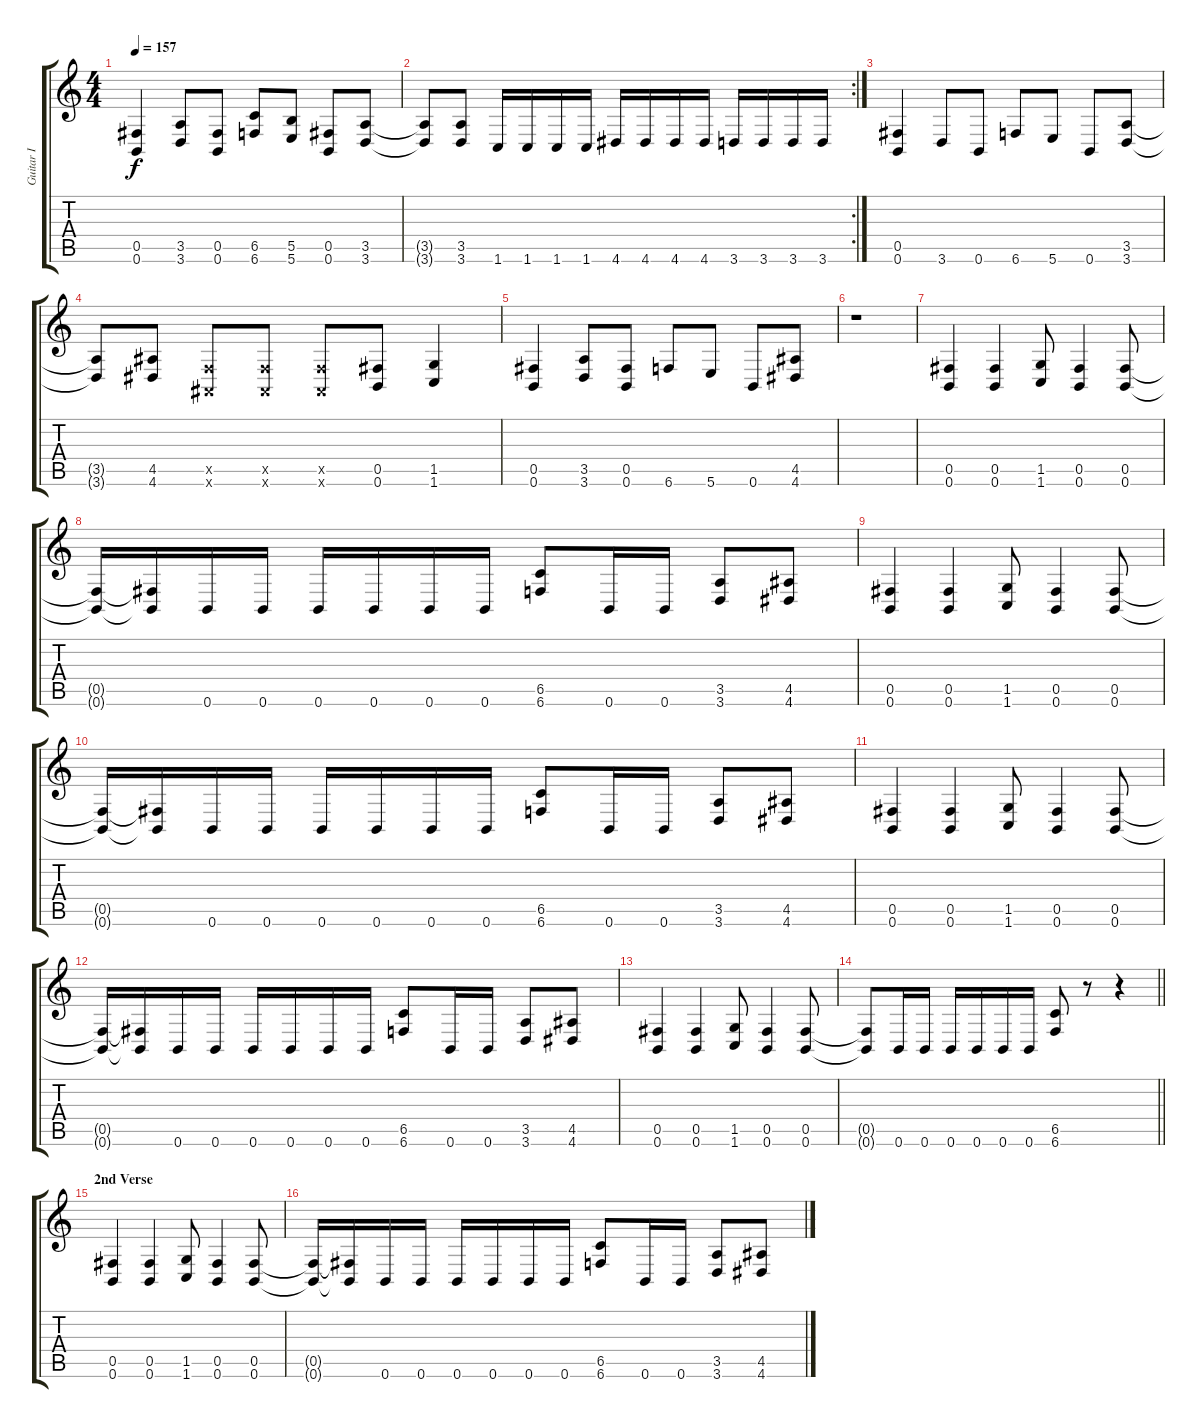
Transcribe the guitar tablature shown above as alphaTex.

\track ("Guitar I" "Guitar I") {instrument distortionguitar}
\staff {score tabs}
\tuning (Db4 Ab3 E3 B2 Gb2 B1) {hide}
\ts (4 4)
\tempo 157
\clef g2
\ks c
(0.5 0.6).4{dy f} (3.5 3.6).8 (0.5 0.6).8 (6.5 6.6).8 (5.5 5.6).8 (0.5 0.6).8 (3.5 3.6).8 |
\rc 2
(3.5{t} 3.6{t}).8 (3.5 3.6).8 1.6.16 1.6.16 1.6.16 1.6.16 4.6.16 4.6.16 4.6.16 4.6.16 3.6.16 3.6.16 3.6.16 3.6.16 |
(0.5 0.6).4 3.6.8 0.6.8 6.6.8 5.6.8 0.6.8 (3.5 3.6).8 |
(3.5{t} 3.6{t}).8 (4.5 4.6).8 (-1.5{x} -1.6{x}).8 (-1.5{x} -1.6{x}).8 (-1.5{x} -1.6{x}).8 (0.5 0.6).8 (1.5 1.6).4 |
(0.5 0.6).4 (3.5 3.6).8 (0.5 0.6).8 6.6.8 5.6.8 0.6.8 (4.5 4.6).8 |
r.1 |
(0.5 0.6).4 (0.5 0.6).4 (1.5 1.6).8 (0.5 0.6).4 (0.5 0.6).8 |
(0.5{t} 0.6{t}).16 (0.5{t} 0.6{t}).16 0.6.16 0.6.16 0.6.16 0.6.16 0.6.16 0.6.16 (6.5 6.6).8 0.6.16 0.6.16 (3.5 3.6).8 (4.5 4.6).8 |
(0.5 0.6).4 (0.5 0.6).4 (1.5 1.6).8 (0.5 0.6).4 (0.5 0.6).8 |
(0.5{t} 0.6{t}).16 (0.5{t} 0.6{t}).16 0.6.16 0.6.16 0.6.16 0.6.16 0.6.16 0.6.16 (6.5 6.6).8 0.6.16 0.6.16 (3.5 3.6).8 (4.5 4.6).8 |
(0.5 0.6).4 (0.5 0.6).4 (1.5 1.6).8 (0.5 0.6).4 (0.5 0.6).8 |
(0.5{t} 0.6{t}).16 (0.5{t} 0.6{t}).16 0.6.16 0.6.16 0.6.16 0.6.16 0.6.16 0.6.16 (6.5 6.6).8 0.6.16 0.6.16 (3.5 3.6).8 (4.5 4.6).8 |
(0.5 0.6).4 (0.5 0.6).4 (1.5 1.6).8 (0.5 0.6).4 (0.5 0.6).8 |
\barLineRight lightlight
(0.5{t} 0.6{t}).8 0.6.16 0.6.16 0.6.16 0.6.16 0.6.16 0.6.16 (6.5 6.6).8 r.8 r.4 |
\section ("" "2nd Verse")
(0.5 0.6).4 (0.5 0.6).4 (1.5 1.6).8 (0.5 0.6).4 (0.5 0.6).8 |
(0.5{t} 0.6{t}).16 (0.5{t} 0.6{t}).16 0.6.16 0.6.16 0.6.16 0.6.16 0.6.16 0.6.16 (6.5 6.6).8 0.6.16 0.6.16 (3.5 3.6).8 (4.5 4.6).8
